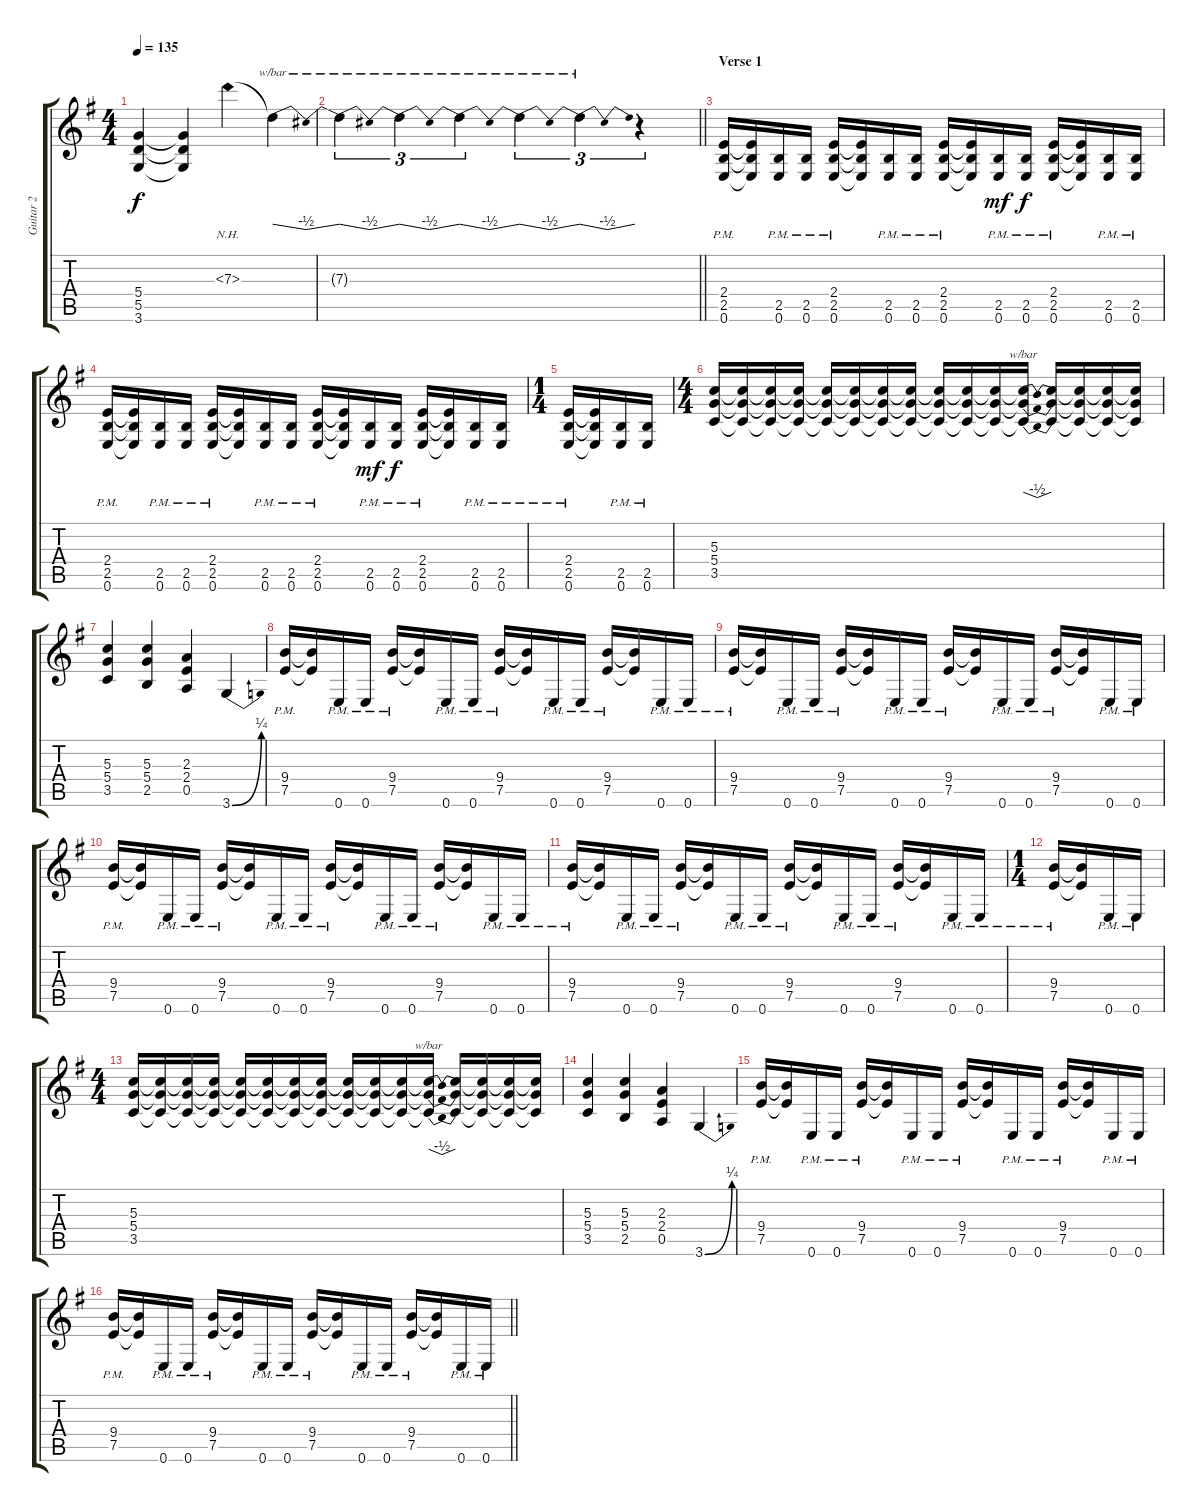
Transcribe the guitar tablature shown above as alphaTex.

\track ("Guitar 2" "Guitar 2") {instrument overdrivenguitar}
\staff {score tabs}
\tuning (E4 B3 G3 D3 A2 E2) {hide}
\ts (4 4)
\tempo 135
\clef g2
\ks g
(5.4{t} 5.5{t} 3.6{t}).4{dy f} (5.4{t} 5.5{t} 3.6{t}).4 7.3{nh}.4 7.3{t}.4{tbe (dip default 0 0 30 -2 60 0)} |
\barLineRight lightlight
7.3{t}.4{tu (3 2) tbe (dip default 0 0 30 -2 60 0)} 7.3{t}.4{tu (3 2) tbe (dip default 0 0 30 -2 60 0)} 7.3{t}.4{tu (3 2) tbe (dip default 0 0 30 -2 60 0)} 7.3{t}.4{tu (3 2) tbe (dip default 0 0 30 -2 60 0)} 7.3{t}.4{tu (3 2) tbe (dip default 0 0 30 -2 60 0)} r.4{tu (3 2)} |
\section ("" "Verse 1")
(2.4{pm} 2.5{pm} 0.6{pm}).16 (2.4{t} 2.5{t} 0.6{t}).16 (2.5{pm} 0.6{pm}).16 (2.5{pm} 0.6{pm}).16 (2.4{pm} 2.5{pm} 0.6{pm}).16 (2.4{t} 2.5{t} 0.6{t}).16 (2.5{pm} 0.6{pm}).16 (2.5{pm} 0.6{pm}).16 (2.4{pm} 2.5{pm} 0.6{pm}).16 (2.4{t} 2.5{t} 0.6{t}).16 (2.5{pm} 0.6{pm}).16{dy mf} (2.5{pm} 0.6{pm}).16{dy f} (2.4{pm} 2.5{pm} 0.6{pm}).16 (2.4{t} 2.5{t} 0.6{t}).16 (2.5{pm} 0.6{pm}).16 (2.5{pm} 0.6{pm}).16 |
(2.4{pm} 2.5{pm} 0.6{pm}).16 (2.4{t} 2.5{t} 0.6{t}).16 (2.5{pm} 0.6{pm}).16 (2.5{pm} 0.6{pm}).16 (2.4{pm} 2.5{pm} 0.6{pm}).16 (2.4{t} 2.5{t} 0.6{t}).16 (2.5{pm} 0.6{pm}).16 (2.5{pm} 0.6{pm}).16 (2.4{pm} 2.5{pm} 0.6{pm}).16 (2.4{t} 2.5{t} 0.6{t}).16 (2.5{pm} 0.6{pm}).16{dy mf} (2.5{pm} 0.6{pm}).16{dy f} (2.4{pm} 2.5{pm} 0.6{pm}).16 (2.4{t} 2.5{t} 0.6{t}).16 (2.5{pm} 0.6{pm}).16 (2.5{pm} 0.6{pm}).16 |
\ts (1 4)
(2.4{pm} 2.5{pm} 0.6{pm}).16 (2.4{t} 2.5{t} 0.6{t}).16 (2.5{pm} 0.6{pm}).16 (2.5{pm} 0.6{pm}).16 |
\ts (4 4)
(5.3 5.4 3.5).16 (5.3{t} 5.4{t} 3.5{t}).16 (5.3{t} 5.4{t} 3.5{t}).16 (5.3{t} 5.4{t} 3.5{t}).16 (5.3{t} 5.4{t} 3.5{t}).16 (5.3{t} 5.4{t} 3.5{t}).16 (5.3{t} 5.4{t} 3.5{t}).16 (5.3{t} 5.4{t} 3.5{t}).16 (5.3{t} 5.4{t} 3.5{t}).16 (5.3{t} 5.4{t} 3.5{t}).16 (5.3{t} 5.4{t} 3.5{t}).16 (5.3{t} 5.4{t} 3.5{t}).16{tbe (dip default 0 0 30 -2 60 0)} (5.3{t} 5.4{t} 3.5{t}).16 (5.3{t} 5.4{t} 3.5{t}).16 (5.3{t} 5.4{t} 3.5{t}).16 (5.3{t} 5.4{t} 3.5{t}).16 |
(5.3 5.4 3.5).4 (5.3 5.4 2.5).4 (2.3 2.4 0.5).4 3.6{be (bend 0 0 60 1)}.4 |
(9.4{pm} 7.5{pm}).16 (9.4{t} 7.5{t}).16 0.6{pm}.16 0.6{pm}.16 (9.4{pm} 7.5{pm}).16 (9.4{t} 7.5{t}).16 0.6{pm}.16 0.6{pm}.16 (9.4{pm} 7.5{pm}).16 (9.4{t} 7.5{t}).16 0.6{pm}.16 0.6{pm}.16 (9.4{pm} 7.5{pm}).16 (9.4{t} 7.5{t}).16 0.6{pm}.16 0.6{pm}.16 |
(9.4{pm} 7.5{pm}).16 (9.4{t} 7.5{t}).16 0.6{pm}.16 0.6{pm}.16 (9.4{pm} 7.5{pm}).16 (9.4{t} 7.5{t}).16 0.6{pm}.16 0.6{pm}.16 (9.4{pm} 7.5{pm}).16 (9.4{t} 7.5{t}).16 0.6{pm}.16 0.6{pm}.16 (9.4{pm} 7.5{pm}).16 (9.4{t} 7.5{t}).16 0.6{pm}.16 0.6{pm}.16 |
(9.4{pm} 7.5{pm}).16 (9.4{t} 7.5{t}).16 0.6{pm}.16 0.6{pm}.16 (9.4{pm} 7.5{pm}).16 (9.4{t} 7.5{t}).16 0.6{pm}.16 0.6{pm}.16 (9.4{pm} 7.5{pm}).16 (9.4{t} 7.5{t}).16 0.6{pm}.16 0.6{pm}.16 (9.4{pm} 7.5{pm}).16 (9.4{t} 7.5{t}).16 0.6{pm}.16 0.6{pm}.16 |
(9.4{pm} 7.5{pm}).16 (9.4{t} 7.5{t}).16 0.6{pm}.16 0.6{pm}.16 (9.4{pm} 7.5{pm}).16 (9.4{t} 7.5{t}).16 0.6{pm}.16 0.6{pm}.16 (9.4{pm} 7.5{pm}).16 (9.4{t} 7.5{t}).16 0.6{pm}.16 0.6{pm}.16 (9.4{pm} 7.5{pm}).16 (9.4{t} 7.5{t}).16 0.6{pm}.16 0.6{pm}.16 |
\ts (1 4)
(9.4{pm} 7.5{pm}).16 (9.4{t} 7.5{t}).16 0.6{pm}.16 0.6{pm}.16 |
\ts (4 4)
(5.3 5.4 3.5).16 (5.3{t} 5.4{t} 3.5{t}).16 (5.3{t} 5.4{t} 3.5{t}).16 (5.3{t} 5.4{t} 3.5{t}).16 (5.3{t} 5.4{t} 3.5{t}).16 (5.3{t} 5.4{t} 3.5{t}).16 (5.3{t} 5.4{t} 3.5{t}).16 (5.3{t} 5.4{t} 3.5{t}).16 (5.3{t} 5.4{t} 3.5{t}).16 (5.3{t} 5.4{t} 3.5{t}).16 (5.3{t} 5.4{t} 3.5{t}).16 (5.3{t} 5.4{t} 3.5{t}).16{tbe (dip default 0 0 30 -2 60 0)} (5.3{t} 5.4{t} 3.5{t}).16 (5.3{t} 5.4{t} 3.5{t}).16 (5.3{t} 5.4{t} 3.5{t}).16 (5.3{t} 5.4{t} 3.5{t}).16 |
(5.3 5.4 3.5).4 (5.3 5.4 2.5).4 (2.3 2.4 0.5).4 3.6{be (bend 0 0 60 1)}.4 |
(9.4{pm} 7.5{pm}).16 (9.4{t} 7.5{t}).16 0.6{pm}.16 0.6{pm}.16 (9.4{pm} 7.5{pm}).16 (9.4{t} 7.5{t}).16 0.6{pm}.16 0.6{pm}.16 (9.4{pm} 7.5{pm}).16 (9.4{t} 7.5{t}).16 0.6{pm}.16 0.6{pm}.16 (9.4{pm} 7.5{pm}).16 (9.4{t} 7.5{t}).16 0.6{pm}.16 0.6{pm}.16 |
\barLineRight lightlight
(9.4{pm} 7.5{pm}).16 (9.4{t} 7.5{t}).16 0.6{pm}.16 0.6{pm}.16 (9.4{pm} 7.5{pm}).16 (9.4{t} 7.5{t}).16 0.6{pm}.16 0.6{pm}.16 (9.4{pm} 7.5{pm}).16 (9.4{t} 7.5{t}).16 0.6{pm}.16 0.6{pm}.16 (9.4{pm} 7.5{pm}).16 (9.4{t} 7.5{t}).16 0.6{pm}.16 0.6{pm}.16
